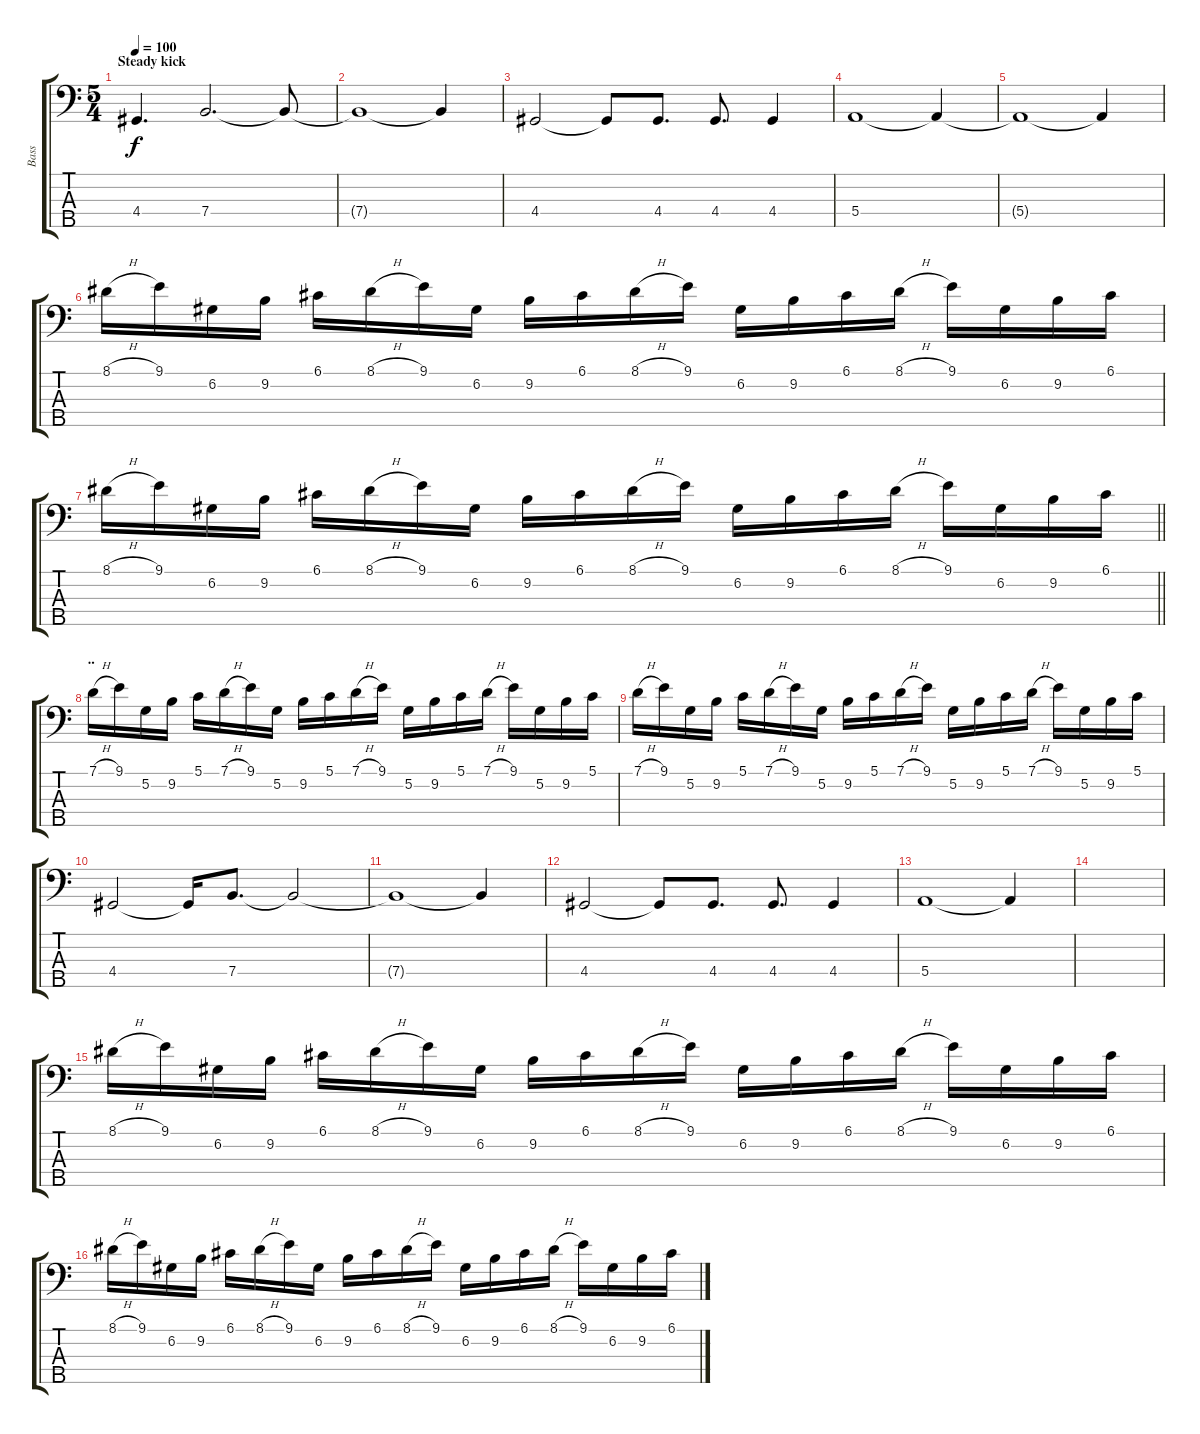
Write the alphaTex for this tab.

\track ("Bass" "Bass") {mute instrument electricbassfinger}
\staff {score tabs}
\tuning (G2 D2 A1 E1 B0) {hide}
\ts (5 4)
\section ("" "Steady kick")
\tempo 100
\clef f4
\ks c
4.4.4{d dy f} 7.4.2{d} 7.4{t}.8 |
7.4{t}.1 7.4{t}.4 |
4.4.2 4.4{t}.8 4.4.8{d} 4.4.8{d} 4.4.4 |
5.4.1 5.4{t}.4 |
5.4{t}.1 5.4{t}.4 |
8.1{h}.16 9.1.16 6.2.16 9.2.16 6.1.16 8.1{h}.16 9.1.16 6.2.16 9.2.16 6.1.16 8.1{h}.16 9.1.16 6.2.16 9.2.16 6.1.16 8.1{h}.16 9.1.16 6.2.16 9.2.16 6.1.16 |
\barLineRight lightlight
8.1{h}.16 9.1.16 6.2.16 9.2.16 6.1.16 8.1{h}.16 9.1.16 6.2.16 9.2.16 6.1.16 8.1{h}.16 9.1.16 6.2.16 9.2.16 6.1.16 8.1{h}.16 9.1.16 6.2.16 9.2.16 6.1.16 |
\section ("" "..")
7.1{h}.16 9.1.16 5.2.16 9.2.16 5.1.16 7.1{h}.16 9.1.16 5.2.16 9.2.16 5.1.16 7.1{h}.16 9.1.16 5.2.16 9.2.16 5.1.16 7.1{h}.16 9.1.16 5.2.16 9.2.16 5.1.16 |
7.1{h}.16 9.1.16 5.2.16 9.2.16 5.1.16 7.1{h}.16 9.1.16 5.2.16 9.2.16 5.1.16 7.1{h}.16 9.1.16 5.2.16 9.2.16 5.1.16 7.1{h}.16 9.1.16 5.2.16 9.2.16 5.1.16 |
4.4.2 4.4{t}.16 7.4.8{d} 7.4{t}.2 |
7.4{t}.1 7.4{t}.4 |
4.4.2 4.4{t}.8 4.4.8{d} 4.4.8{d} 4.4.4 |
5.4.1 5.4{t}.4 |
|
8.1{h}.16 9.1.16 6.2.16 9.2.16 6.1.16 8.1{h}.16 9.1.16 6.2.16 9.2.16 6.1.16 8.1{h}.16 9.1.16 6.2.16 9.2.16 6.1.16 8.1{h}.16 9.1.16 6.2.16 9.2.16 6.1.16 |
8.1{h}.16 9.1.16 6.2.16 9.2.16 6.1.16 8.1{h}.16 9.1.16 6.2.16 9.2.16 6.1.16 8.1{h}.16 9.1.16 6.2.16 9.2.16 6.1.16 8.1{h}.16 9.1.16 6.2.16 9.2.16 6.1.16
